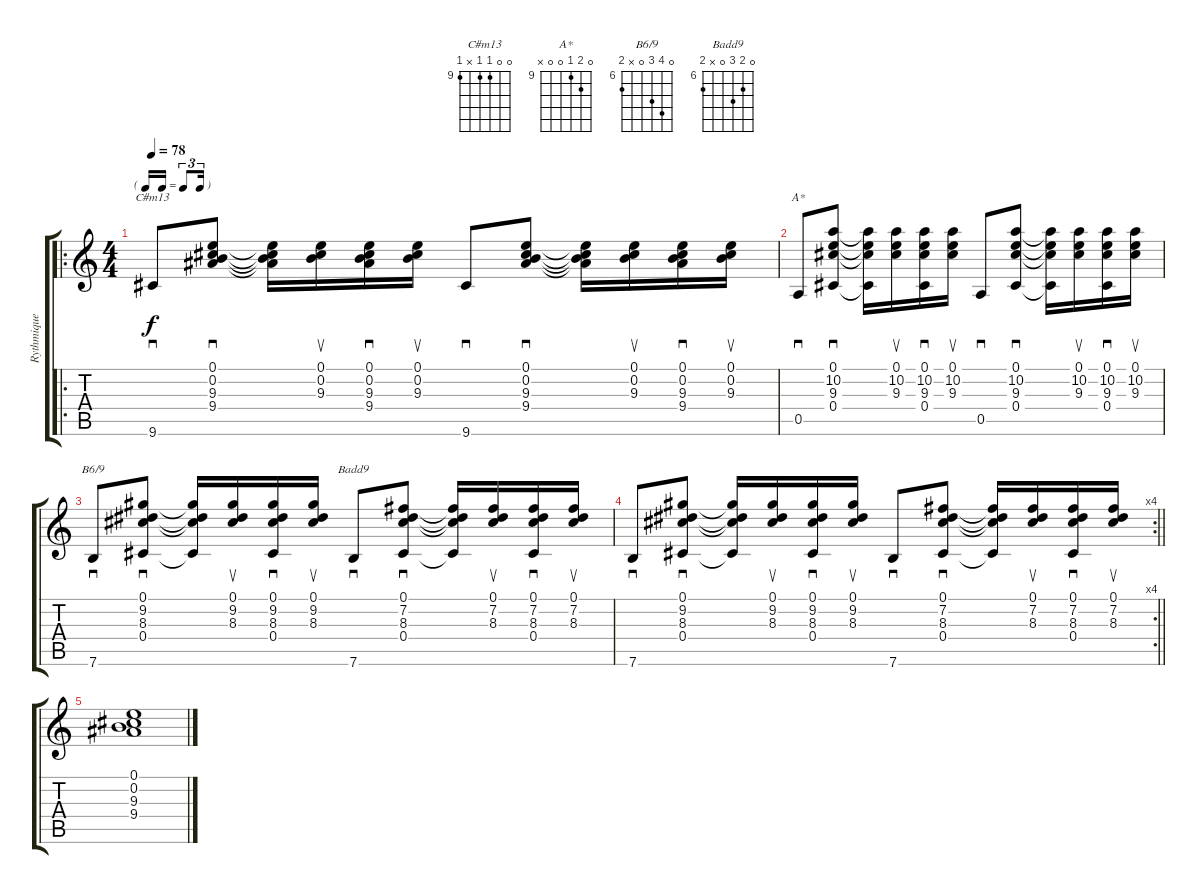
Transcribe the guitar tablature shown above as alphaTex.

\track ("Rythmique" "Rythmique") {instrument acousticguitarsteel}
\staff {score tabs}
\tuning (Db4 B3 G3 Db3 A2 E2) {hide}
\chord ("C#m13" 0 0 9 9 x 9) {firstfret 9}
\chord ("A*" 0 10 9 0 0 x) {firstfret 9}
\chord ("B6/9" 0 9 8 0 x 7) {firstfret 6}
\chord ("Badd9" 0 7 8 0 x 7) {firstfret 6}
\ro
\ts (4 4)
\tf triplet16th
\tempo 78
\clef g2
\ks c
9.6.8{sd ch "C#m13" dy f} (0.1 0.2 9.3 9.4).8{sd} (0.1{t} 0.2{t} 9.3{t} 9.4{t}).16 (0.1 0.2 9.3).16{su} (0.1 0.2 9.3 9.4).16{sd} (0.1 0.2 9.3).16{su} 9.6.8{sd} (0.1 0.2 9.3 9.4).8{sd} (0.1{t} 0.2{t} 9.3{t} 9.4{t}).16 (0.1 0.2 9.3).16{su} (0.1 0.2 9.3 9.4).16{sd} (0.1 0.2 9.3).16{su} |
0.5.8{sd ch "A*"} (0.1 10.2 9.3 0.4).8{sd} (0.1{t} 10.2{t} 9.3{t} 0.4{t}).16 (0.1 10.2 9.3).16{su} (0.1 10.2 9.3 0.4).16{sd} (0.1 10.2 9.3).16{su} 0.5.8{sd} (0.1 10.2 9.3 0.4).8{sd} (0.1{t} 10.2{t} 9.3{t} 0.4{t}).16 (0.1 10.2 9.3).16{su} (0.1 10.2 9.3 0.4).16{sd} (0.1 10.2 9.3).16{su} |
7.6.8{sd ch "B6/9"} (0.1 9.2 8.3 0.4).8{sd} (0.1{t} 9.2{t} 8.3{t} 0.4{t}).16 (0.1 9.2 8.3).16{su} (0.1 9.2 8.3 0.4).16{sd} (0.1 9.2 8.3).16{su} 7.6.8{sd ch "Badd9"} (0.1 7.2 8.3 0.4).8{sd} (0.1{t} 7.2{t} 8.3{t} 0.4{t}).16 (0.1 7.2 8.3).16{su} (0.1 7.2 8.3 0.4).16{sd} (0.1 7.2 8.3).16{su} |
\rc 4
\barLineRight lightlight
7.6.8{sd} (0.1 9.2 8.3 0.4).8{sd} (0.1{t} 9.2{t} 8.3{t} 0.4{t}).16 (0.1 9.2 8.3).16{su} (0.1 9.2 8.3 0.4).16{sd} (0.1 9.2 8.3).16{su} 7.6.8{sd} (0.1 7.2 8.3 0.4).8{sd} (0.1{t} 7.2{t} 8.3{t} 0.4{t}).16 (0.1 7.2 8.3).16{su} (0.1 7.2 8.3 0.4).16{sd} (0.1 7.2 8.3).16{su} |
(0.1 0.2 9.3 9.4).1
